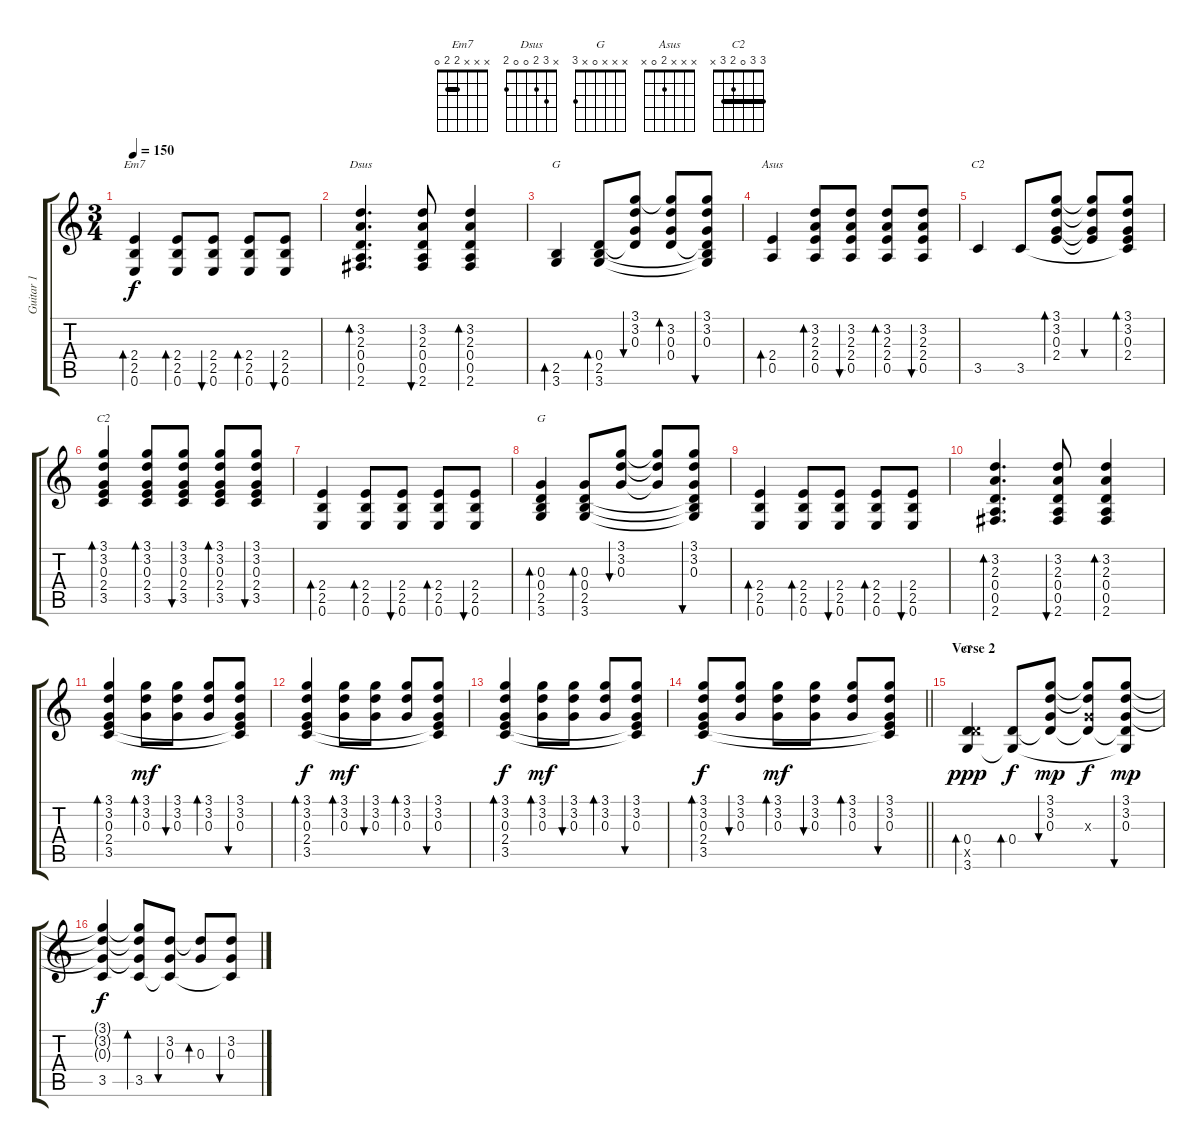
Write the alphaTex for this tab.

\track ("Guitar 1" "Guitar 1") {instrument acousticguitarsteel}
\staff {score tabs}
\tuning (E4 B3 G3 D3 A2 E2) {hide}
\chord ("Em7" x x x 2 2 0) {barre 2}
\chord ("Dsus" x 3 2 0 0 2)
\chord ("G" x x x x 2 3)
\chord ("Asus" x x x 2 0 x)
\chord ("C2" x x x x 3 x)
\chord ("C2" 3 3 0 2 3 x) {barre 3}
\chord ("G" x x 0 0 2 3)
\chord ("G" x x x 0 x 3)
\ts (3 4)
\tempo 150
\clef g2
\ks c
(2.4 2.5 0.6).4{bd 60 ch "Em7" dy f} (2.4 2.5 0.6).8{bd 60} (2.4 2.5 0.6).8{bu 60} (2.4 2.5 0.6).8{bd 60} (2.4 2.5 0.6).8{bu 60} |
(3.2 2.3 0.4 0.5 2.6).4{d bd 60 ch "Dsus"} (3.2 2.3 0.4 0.5 2.6).8{bu 60} (3.2 2.3 0.4 0.5 2.6).4{bd 60} |
(2.5 3.6).4{bd 60 ch "G" volume 7} (0.4 2.5 3.6).8{bd 60} (3.1 3.2 0.3 0.4{t}).8{bu 60} (3.1{t} 3.2 0.3 0.4).8{bd 60} (3.1 3.2 0.3 0.4{t} 2.5{t} 3.6{t}).8{bu 60} |
(2.4 0.5).4{bd 60 ch "Asus"} (3.2 2.3 2.4 0.5).8{bd 60} (3.2 2.3 2.4 0.5).8{bu 60} (3.2 2.3 2.4 0.5).8{bd 60} (3.2 2.3 2.4 0.5).8{bu 60} |
3.5.4{ch "C2"} 3.5.8 (3.1 3.2 0.3 2.4).8{bd 60} (3.1{t} 3.2{t} 0.3{t} 2.4{t}).8{bu 60} (3.1 3.2 0.3 2.4 3.5{t}).8{bd 60} |
(3.1 3.2 0.3 2.4 3.5).4{bd 60 ch "C2"} (3.1 3.2 0.3 2.4 3.5).8{bd 60} (3.1 3.2 0.3 2.4 3.5).8{bu 60} (3.1 3.2 0.3 2.4 3.5).8{bd 60} (3.1 3.2 0.3 2.4 3.5).8{bu 60} |
(2.4 2.5 0.6).4{bd 60} (2.4 2.5 0.6).8{bd 60} (2.4 2.5 0.6).8{bu 60} (2.4 2.5 0.6).8{bd 60} (2.4 2.5 0.6).8{bu 60} |
(0.3 0.4 2.5 3.6).4{bd 60 ch "G"} (0.3 0.4 2.5 3.6).8{bd 60} (3.1 3.2 0.3).8{bu 60} (3.1{t} 3.2{t} 0.3{t}).8 (3.1 3.2 0.3 0.4{t} 2.5{t} 3.6{t}).8{bu 60} |
(2.4 2.5 0.6).4{bd 60} (2.4 2.5 0.6).8{bd 60} (2.4 2.5 0.6).8{bu 60} (2.4 2.5 0.6).8{bd 60} (2.4 2.5 0.6).8{bu 60} |
(3.2 2.3 0.4 0.5 2.6).4{d bd 60} (3.2 2.3 0.4 0.5 2.6).8{bu 60} (3.2 2.3 0.4 0.5 2.6).4{bd 60} |
(3.1 3.2 0.3 2.4 3.5).4{bd 60} (3.1 3.2 0.3).8{bd 60 dy mf} (3.1 3.2 0.3).8{bu 60} (3.1 3.2 0.3).8{bd 60} (3.1 3.2 0.3 2.4{t} 3.5{t}).8{bu 60} |
(3.1 3.2 0.3 2.4 3.5).4{bd 60 dy f} (3.1 3.2 0.3).8{bd 60 dy mf} (3.1 3.2 0.3).8{bu 60} (3.1 3.2 0.3).8{bd 60} (3.1 3.2 0.3 2.4{t} 3.5{t}).8{bu 60} |
(3.1 3.2 0.3 2.4 3.5).4{bd 60 dy f} (3.1 3.2 0.3).8{bd 60 dy mf} (3.1 3.2 0.3).8{bu 60} (3.1 3.2 0.3).8{bd 60} (3.1 3.2 0.3 2.4{t} 3.5{t}).8{bu 60} |
\barLineRight lightlight
(3.1 3.2 0.3 2.4 3.5).8{bd 60 dy f} (3.1 3.2 0.3).8{bu 60} (3.1 3.2 0.3).8{bd 60 dy mf} (3.1 3.2 0.3).8{bu 60} (3.1 3.2 0.3).8{bd 60} (3.1 3.2 0.3 2.4{t} 3.5{t}).8{bu 60} |
\section ("" "Verse 2")
(0.4 5.5{x} 3.6).4{bd 60 ch "G" dy ppp} (0.4 3.6{t}).8{bd 60 dy f} (3.1 3.2 0.3 0.4{t}).8{bu 60 dy mp} (3.1{t} 3.2{t} 0.3{x} 0.4{t}).8{dy f} (3.1 3.2 0.3 0.4{t} 3.6{t}).8{bu 60 dy mp} |
(3.1{t} 3.2{t} 0.3{t} 3.5).4{dy f} (3.1{t} 3.2{t} 0.3{t} 3.5).8{bd 60} (3.2 0.3 3.5{t}).8{bu 60} (3.2{t} 0.3).8{bd 60} (3.2 0.3 3.5{t}).8{bu 60}
